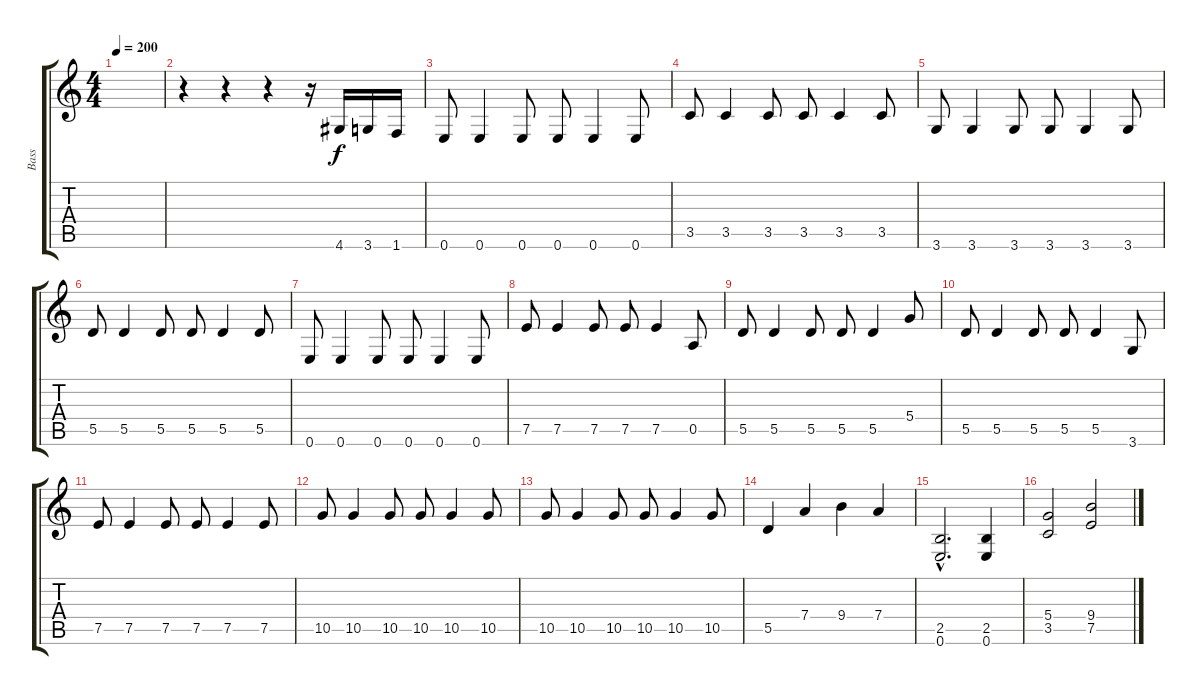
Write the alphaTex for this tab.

\track ("Bass" "Bass") {instrument electricbasspick}
\staff {score tabs}
\tuning (E4 B3 G3 D3 A2 E2) {hide}
\ts (4 4)
\tempo 200
\clef g2
\ks c
|
r.4 r.4 r.4 r.16 4.6.16 3.6.16 1.6.16 |
0.6.8 0.6.4 0.6.8 0.6.8 0.6.4 0.6.8 |
3.5.8 3.5.4 3.5.8 3.5.8 3.5.4 3.5.8 |
3.6.8 3.6.4 3.6.8 3.6.8 3.6.4 3.6.8 |
5.5.8 5.5.4 5.5.8 5.5.8 5.5.4 5.5.8 |
0.6.8 0.6.4 0.6.8 0.6.8 0.6.4 0.6.8 |
7.5.8 7.5.4 7.5.8 7.5.8 7.5.4 0.5.8 |
5.5.8 5.5.4 5.5.8 5.5.8 5.5.4 5.4.8 |
5.5.8 5.5.4 5.5.8 5.5.8 5.5.4 3.6.8 |
7.5.8 7.5.4 7.5.8 7.5.8 7.5.4 7.5.8 |
10.5.8 10.5.4 10.5.8 10.5.8 10.5.4 10.5.8 |
10.5.8 10.5.4 10.5.8 10.5.8 10.5.4 10.5.8 |
5.5.4 7.4.4 9.4.4 7.4.4 |
(2.5{hac} 0.6{hac}).2{d} (2.5 0.6).4 |
(5.4 3.5).2 (9.4 7.5).2
